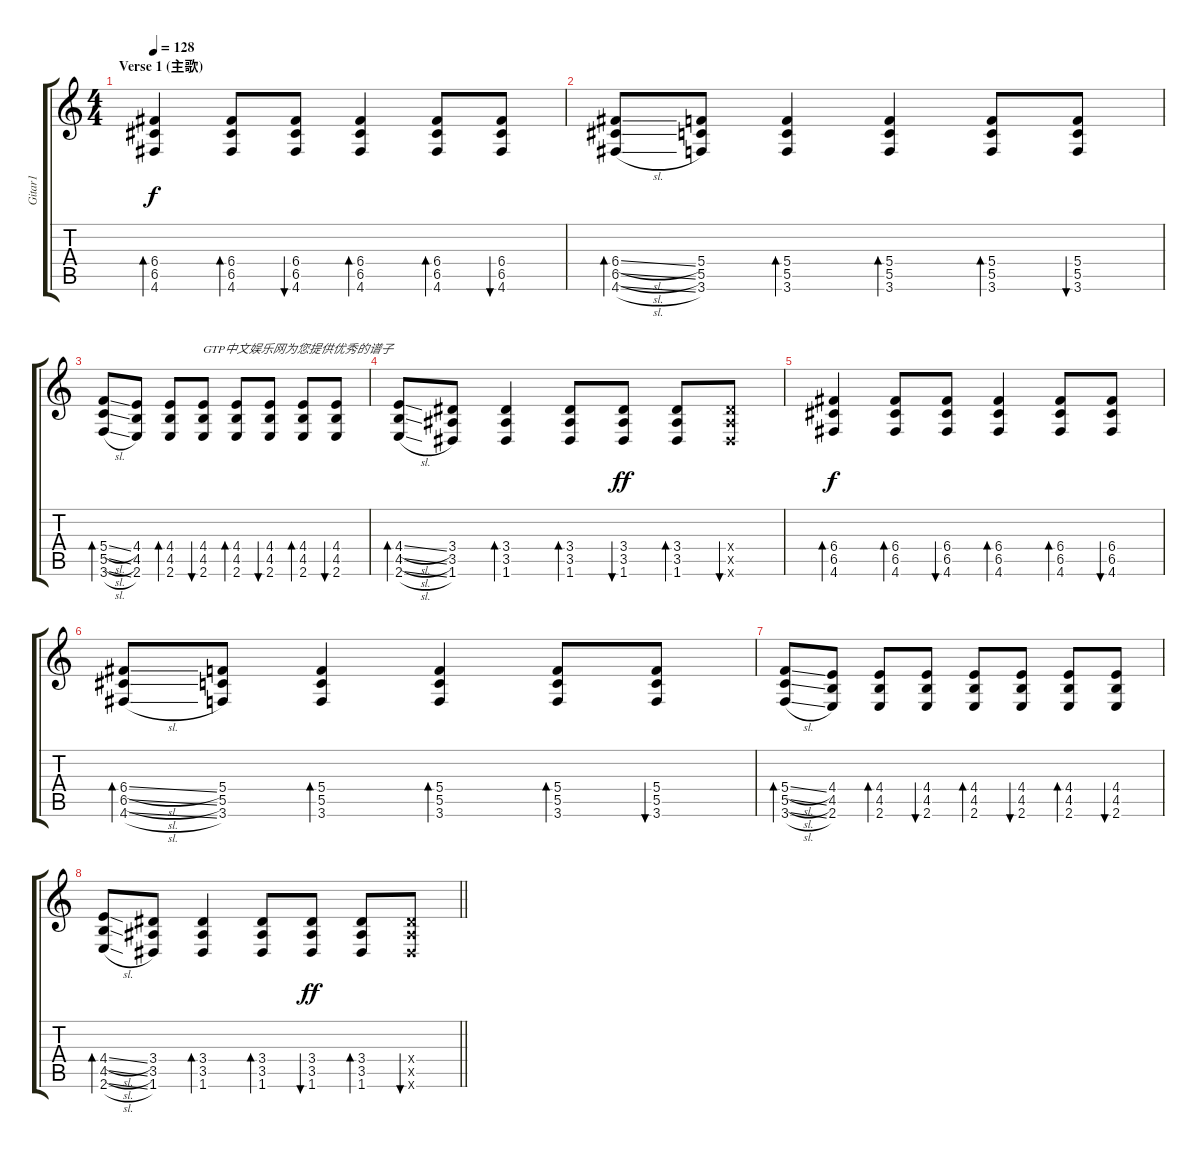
\track ("Gitar1" "Gitar1") {instrument acousticguitarsteel}
\staff {score tabs}
\tuning (D4 A3 F3 C3 G2 D2) {hide}
\ts (4 4)
\section ("" "Verse 1 (主歌)")
\tempo 128
\clef g2
\ks c
(6.4 6.5 4.6).4{bd 30 dy f} (6.4 6.5 4.6).8{bd 30} (6.4 6.5 4.6).8{bu 30} (6.4 6.5 4.6).4{bd 30} (6.4 6.5 4.6).8{bd 30} (6.4 6.5 4.6).8{bu 30} |
(6.4{sl} 6.5{sl} 4.6{sl}).8{bd 30} (5.4 5.5 3.6).8 (5.4 5.5 3.6).4{bd 30} (5.4 5.5 3.6).4{bd 30} (5.4 5.5 3.6).8{bd 30} (5.4 5.5 3.6).8{bu 30} |
(5.4{sl} 5.5{sl} 3.6{sl}).8{bd 30} (4.4 4.5 2.6).8 (4.4 4.5 2.6).8{bd 30} (4.4 4.5 2.6).8{bu 30 txt "GTP中文娱乐网为您提供优秀的谱子"} (4.4 4.5 2.6).8{bd 30} (4.4 4.5 2.6).8{bu 30} (4.4 4.5 2.6).8{bd 30} (4.4 4.5 2.6).8{bu 30} |
(4.4{sl} 4.5{sl} 2.6{sl}).8{bd 30} (3.4 3.5 1.6).8 (3.4 3.5 1.6).4{bd 30} (3.4 3.5 1.6).8{bd 60} (3.4 3.5 1.6).8{bu 60 dy ff} (3.4 3.5 1.6).8{bd 60} (3.4{x} 3.5{x} 1.6{x}).8{bu 60} |
(6.4 6.5 4.6).4{bd 30 dy f} (6.4 6.5 4.6).8{bd 30} (6.4 6.5 4.6).8{bu 30} (6.4 6.5 4.6).4{bd 30} (6.4 6.5 4.6).8{bd 30} (6.4 6.5 4.6).8{bu 30} |
(6.4{sl} 6.5{sl} 4.6{sl}).8{bd 30} (5.4 5.5 3.6).8 (5.4 5.5 3.6).4{bd 30} (5.4 5.5 3.6).4{bd 30} (5.4 5.5 3.6).8{bd 30} (5.4 5.5 3.6).8{bu 30} |
(5.4{sl} 5.5{sl} 3.6{sl}).8{bd 30} (4.4 4.5 2.6).8 (4.4 4.5 2.6).8{bd 30} (4.4 4.5 2.6).8{bu 30} (4.4 4.5 2.6).8{bd 30} (4.4 4.5 2.6).8{bu 30} (4.4 4.5 2.6).8{bd 30} (4.4 4.5 2.6).8{bu 30} |
\barLineRight lightlight
(4.4{sl} 4.5{sl} 2.6{sl}).8{bd 30} (3.4 3.5 1.6).8 (3.4 3.5 1.6).4{bd 30} (3.4 3.5 1.6).8{bd 60} (3.4 3.5 1.6).8{bu 60 dy ff} (3.4 3.5 1.6).8{bd 60} (3.4{x} 3.5{x} 1.6{x}).8{bu 60}
